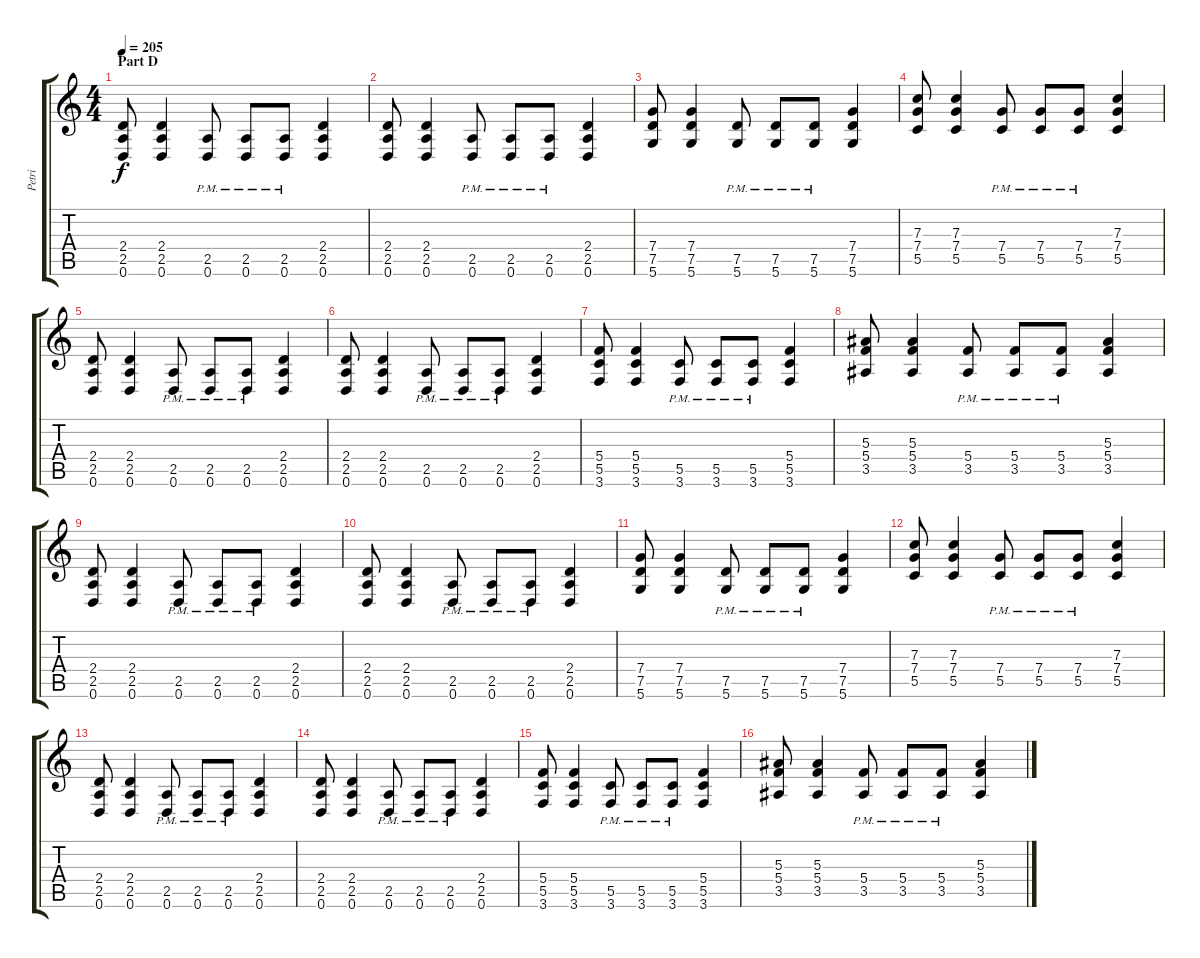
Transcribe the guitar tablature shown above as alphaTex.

\track ("Petri" "Petri") {instrument distortionguitar}
\staff {score tabs}
\tuning (D4 A3 F3 C3 G2 D2) {hide}
\ts (4 4)
\section ("" "Part D")
\tempo 205
\clef g2
\ks c
(2.4 2.5 0.6).8{dy f} (2.4 2.5 0.6).4 (2.5{pm} 0.6{pm}).8 (2.5{pm} 0.6{pm}).8 (2.5{pm} 0.6{pm}).8 (2.4 2.5 0.6).4 |
(2.4 2.5 0.6).8 (2.4 2.5 0.6).4 (2.5{pm} 0.6{pm}).8 (2.5{pm} 0.6{pm}).8 (2.5{pm} 0.6{pm}).8 (2.4 2.5 0.6).4 |
(7.4 7.5 5.6).8 (7.4 7.5 5.6).4 (7.5{pm} 5.6{pm}).8 (7.5{pm} 5.6{pm}).8 (7.5{pm} 5.6{pm}).8 (7.4 7.5 5.6).4 |
(7.3 7.4 5.5).8 (7.3 7.4 5.5).4 (7.4{pm} 5.5{pm}).8 (7.4{pm} 5.5{pm}).8 (7.4{pm} 5.5{pm}).8 (7.3 7.4 5.5).4 |
(2.4 2.5 0.6).8 (2.4 2.5 0.6).4 (2.5{pm} 0.6{pm}).8 (2.5{pm} 0.6{pm}).8 (2.5{pm} 0.6{pm}).8 (2.4 2.5 0.6).4 |
(2.4 2.5 0.6).8 (2.4 2.5 0.6).4 (2.5{pm} 0.6{pm}).8 (2.5{pm} 0.6{pm}).8 (2.5{pm} 0.6{pm}).8 (2.4 2.5 0.6).4 |
(5.4 5.5 3.6).8 (5.4 5.5 3.6).4 (5.5{pm} 3.6{pm}).8 (5.5{pm} 3.6{pm}).8 (5.5{pm} 3.6{pm}).8 (5.4 5.5 3.6).4 |
(5.3 5.4 3.5).8 (5.3 5.4 3.5).4 (5.4{pm} 3.5{pm}).8 (5.4{pm} 3.5{pm}).8 (5.4{pm} 3.5{pm}).8 (5.3 5.4 3.5).4 |
(2.4 2.5 0.6).8 (2.4 2.5 0.6).4 (2.5{pm} 0.6{pm}).8 (2.5{pm} 0.6{pm}).8 (2.5{pm} 0.6{pm}).8 (2.4 2.5 0.6).4 |
(2.4 2.5 0.6).8 (2.4 2.5 0.6).4 (2.5{pm} 0.6{pm}).8 (2.5{pm} 0.6{pm}).8 (2.5{pm} 0.6{pm}).8 (2.4 2.5 0.6).4 |
(7.4 7.5 5.6).8 (7.4 7.5 5.6).4 (7.5{pm} 5.6{pm}).8 (7.5{pm} 5.6{pm}).8 (7.5{pm} 5.6{pm}).8 (7.4 7.5 5.6).4 |
(7.3 7.4 5.5).8 (7.3 7.4 5.5).4 (7.4{pm} 5.5{pm}).8 (7.4{pm} 5.5{pm}).8 (7.4{pm} 5.5{pm}).8 (7.3 7.4 5.5).4 |
(2.4 2.5 0.6).8 (2.4 2.5 0.6).4 (2.5{pm} 0.6{pm}).8 (2.5{pm} 0.6{pm}).8 (2.5{pm} 0.6{pm}).8 (2.4 2.5 0.6).4 |
(2.4 2.5 0.6).8 (2.4 2.5 0.6).4 (2.5{pm} 0.6{pm}).8 (2.5{pm} 0.6{pm}).8 (2.5{pm} 0.6{pm}).8 (2.4 2.5 0.6).4 |
(5.4 5.5 3.6).8 (5.4 5.5 3.6).4 (5.5{pm} 3.6{pm}).8 (5.5{pm} 3.6{pm}).8 (5.5{pm} 3.6{pm}).8 (5.4 5.5 3.6).4 |
(5.3 5.4 3.5).8 (5.3 5.4 3.5).4 (5.4{pm} 3.5{pm}).8 (5.4{pm} 3.5{pm}).8 (5.4{pm} 3.5{pm}).8 (5.3 5.4 3.5).4
